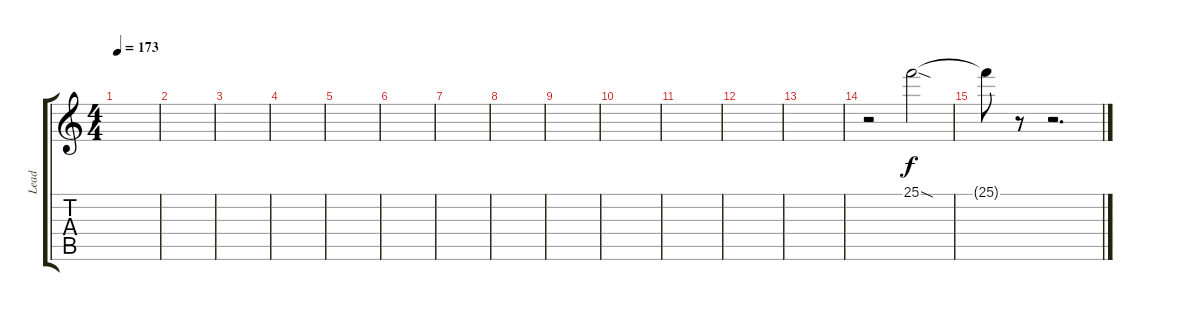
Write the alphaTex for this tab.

\track ("Lead" "Lead") {instrument lead2sawtooth}
\staff {score tabs}
\tuning (E4 B3 G3 D3 A2 E2) {hide}
\ts (4 4)
\tempo 173
\clef g2
\ks c
|
|
|
|
|
|
|
|
|
|
|
|
|
r.2 25.1{sod}.2 |
25.1{t}.8 r.8 r.2{d}
